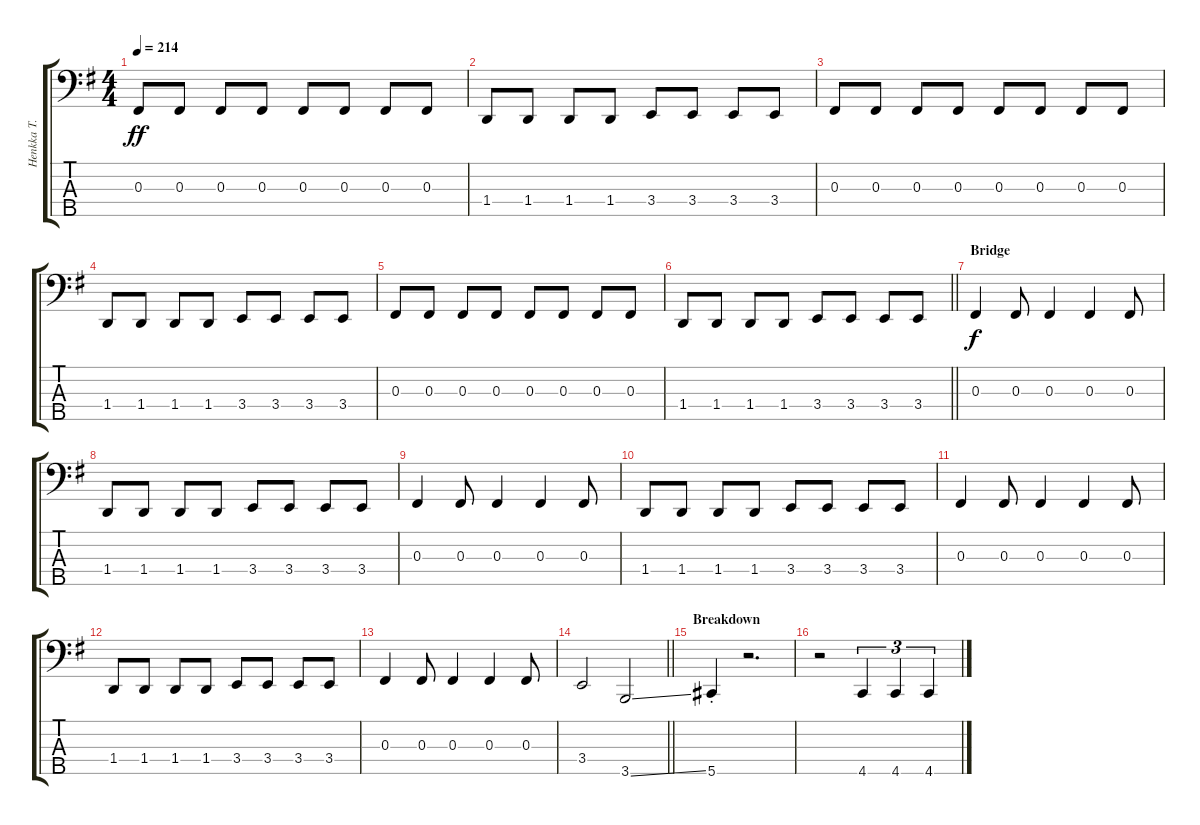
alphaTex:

\track ("Henkka T. Blacksmith" "Henkka T. ") {instrument electricbasspick}
\staff {score tabs}
\tuning (E2 B1 Gb1 Db1 Ab0) {hide}
\ts (4 4)
\tempo 214
\clef f4
\ks g
0.3.8{dy ff} 0.3.8 0.3.8 0.3.8 0.3.8 0.3.8 0.3.8 0.3.8 |
1.4.8 1.4.8 1.4.8 1.4.8 3.4.8 3.4.8 3.4.8 3.4.8 |
0.3.8 0.3.8 0.3.8 0.3.8 0.3.8 0.3.8 0.3.8 0.3.8 |
1.4.8 1.4.8 1.4.8 1.4.8 3.4.8 3.4.8 3.4.8 3.4.8 |
0.3.8 0.3.8 0.3.8 0.3.8 0.3.8 0.3.8 0.3.8 0.3.8 |
\barLineRight lightlight
1.4.8 1.4.8 1.4.8 1.4.8 3.4.8 3.4.8 3.4.8 3.4.8 |
\section ("" "Bridge")
0.3.4{dy f volume 14} 0.3.8 0.3.4 0.3.4 0.3.8 |
1.4.8 1.4.8 1.4.8 1.4.8 3.4.8 3.4.8 3.4.8 3.4.8 |
0.3.4 0.3.8 0.3.4 0.3.4 0.3.8 |
1.4.8 1.4.8 1.4.8 1.4.8 3.4.8 3.4.8 3.4.8 3.4.8 |
0.3.4 0.3.8 0.3.4 0.3.4 0.3.8 |
1.4.8 1.4.8 1.4.8 1.4.8 3.4.8 3.4.8 3.4.8 3.4.8 |
0.3.4 0.3.8 0.3.4 0.3.4 0.3.8 |
\barLineRight lightlight
3.4.2 3.5{ss}.2 |
\section ("" "Breakdown")
5.5{st}.4 r.2{d} |
r.2 4.5.4{tu (3 2)} 4.5.4{tu (3 2)} 4.5.4{tu (3 2)}
